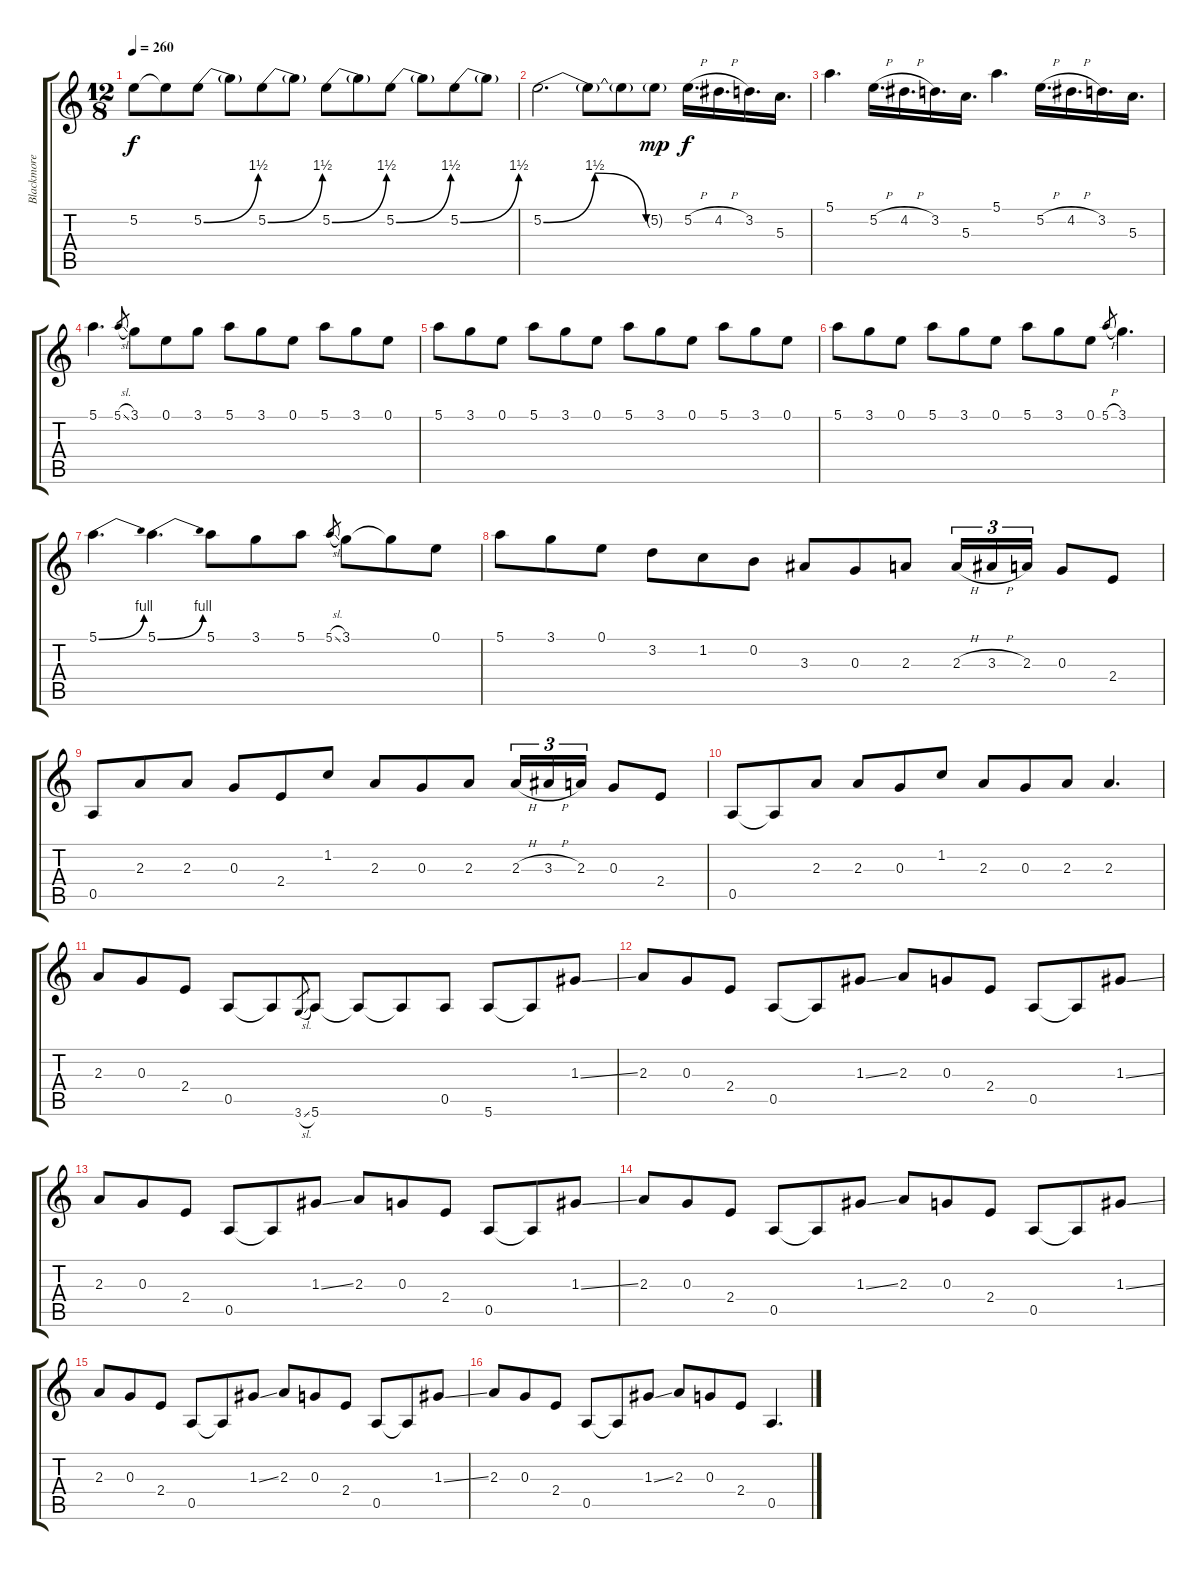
\track ("Blackmore" "Blackmore") {instrument overdrivenguitar}
\staff {score tabs}
\tuning (E4 B3 G3 D3 A2 E2) {hide}
\ts (12 8)
\tempo 260
\clef g2
\ks c
5.2.8{dy f} 5.2{t}.8 5.2{be (bend 0 0 60 6)}.8 5.2{t}.8 5.2{be (bend 0 0 60 6)}.8 5.2{t}.8 5.2{be (bend 0 0 60 6)}.8 5.2{t}.8 5.2{be (bend 0 0 60 6)}.8 5.2{t}.8 5.2{be (bend 0 0 60 6)}.8 5.2{t}.8 |
5.2{be (bendrelease 0 0 8 6 45 6 60 0)}.2{d} 5.2{t}.8 5.2{t}.8 5.2{g}.8{dy mp} 5.2{h}.16{d dy f} 4.2{h}.16{d} 3.2.16{d} 5.3.16{d} |
5.1.4{d} 5.2{h}.16{d} 4.2{h}.16{d} 3.2.16{d} 5.3.16{d} 5.1.4{d} 5.2{h}.16{d} 4.2{h}.16{d} 3.2.16{d} 5.3.16{d} |
5.1.4{d} 5.1{sl}.8{gr} 3.1.8 0.1.8 3.1.8 5.1.8 3.1.8 0.1.8 5.1.8 3.1.8 0.1.8 |
5.1.8 3.1.8 0.1.8 5.1.8 3.1.8 0.1.8 5.1.8 3.1.8 0.1.8 5.1.8 3.1.8 0.1.8 |
5.1.8 3.1.8 0.1.8 5.1.8 3.1.8 0.1.8 5.1.8 3.1.8 0.1.8 5.1{h}.8{gr} 3.1.4{d} |
5.1{be (bend 0 0 60 4)}.4{d} 5.1{be (bend 0 0 60 4)}.4{d} 5.1.8 3.1.8 5.1.8 5.1{sl}.8{gr} 3.1.8 3.1{t}.8 0.1.8 |
5.1.8 3.1.8 0.1.8 3.2.8 1.2.8 0.2.8 3.3.8 0.3.8 2.3.8 2.3{h}.16{tu (3 2)} 3.3{h}.16{tu (3 2)} 2.3.16{tu (3 2)} 0.3.8 2.4.8 |
0.5.8 2.3.8 2.3.8 0.3.8 2.4.8 1.2.8 2.3.8 0.3.8 2.3.8 2.3{h}.16{tu (3 2)} 3.3{h}.16{tu (3 2)} 2.3.16{tu (3 2)} 0.3.8 2.4.8 |
0.5.8 0.5{t}.8 2.3.8 2.3.8 0.3.8 1.2.8 2.3.8 0.3.8 2.3.8 2.3.4{d} |
2.3.8 0.3.8 2.4.8 0.5.8 0.5{t}.8 3.6{sl}.8{gr} 5.6.8 5.6{t}.8 5.6{t}.8 0.5.8 5.6.8 5.6{t}.8 1.3{ss}.8 |
2.3.8 0.3.8 2.4.8 0.5.8 0.5{t}.8 1.3{ss}.8 2.3.8 0.3.8 2.4.8 0.5.8 0.5{t}.8 1.3{ss}.8 |
2.3.8 0.3.8 2.4.8 0.5.8 0.5{t}.8 1.3{ss}.8 2.3.8 0.3.8 2.4.8 0.5.8 0.5{t}.8 1.3{ss}.8 |
2.3.8 0.3.8 2.4.8 0.5.8 0.5{t}.8 1.3{ss}.8 2.3.8 0.3.8 2.4.8 0.5.8 0.5{t}.8 1.3{ss}.8 |
2.3.8 0.3.8 2.4.8 0.5.8 0.5{t}.8 1.3{ss}.8 2.3.8 0.3.8 2.4.8 0.5.8 0.5{t}.8 1.3{ss}.8 |
2.3.8 0.3.8 2.4.8 0.5.8 0.5{t}.8 1.3{ss}.8 2.3.8 0.3.8 2.4.8 0.5.4{d}
